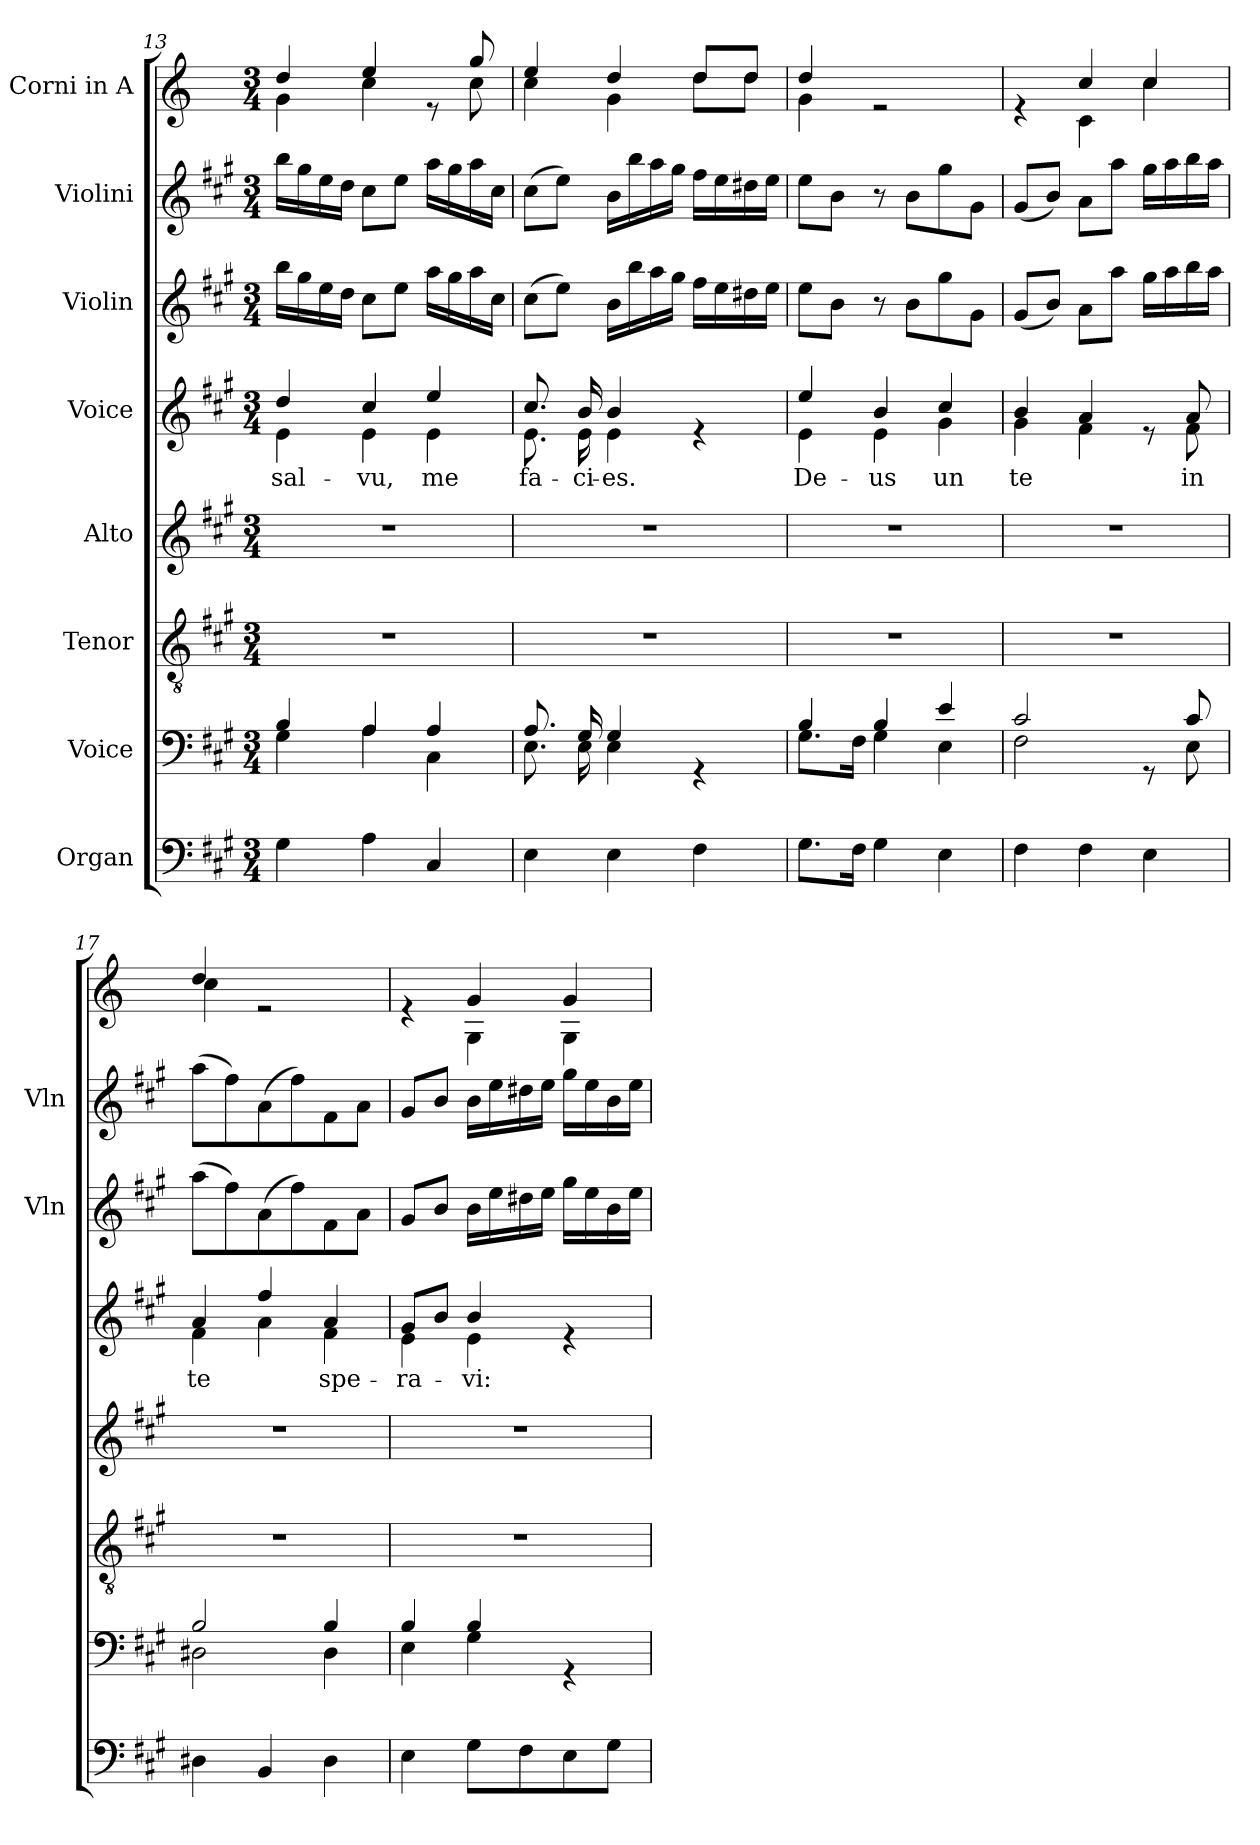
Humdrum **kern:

**kern	**kern	**kern	**kern	**kern	**text	**kern	**kern	**kern
*part8	*part7	*part6	*part5	*part4	*part4	*part3	*part2	*part1
*staff8	*staff7	*staff6	*staff5	*staff4	*staff4	*staff3	*staff2	*staff1
*I"Organ	*I"Voice	*I"Tenor	*I"Alto	*I"Voice	*	*I"Violin	*I"Violini	*I"Corni in A
*	*	*	*	*	*	*I'Vln	*I'Vln	*
*clefF4	*clefF4	*clefGv2	*clefG2	*clefG2	*	*clefG2	*clefG2	*clefG2
*	*	*	*	*	*	*	*	*ITrd2c3
*k[f#c#g#]	*k[f#c#g#]	*k[f#c#g#]	*k[f#c#g#]	*k[f#c#g#]	*	*k[f#c#g#]	*k[f#c#g#]	*k[f#c#g#]
*M3/4	*M3/4	*M3/4	*M3/4	*M3/4	*	*M3/4	*M3/4	*M3/4
=13	=13	=13	=13	=13	=13	=13	=13	=13
*	*^	*	*	*	*	*	*	*
!	!	!	!	!	!	!LO:LY:b	!	!	!
*	*	*	*	*	*^	*	*	*	*^
4G#\	4B/	4G#\	2.r	2.r	4dd/	4e\	sal-	16bb\LL	16bb\LL	4b/	4e\
.	.	.	.	.	.	.	.	16gg#\	16gg#\	.	.
.	.	.	.	.	.	.	.	16ee\	16ee\	.	.
.	.	.	.	.	.	.	.	16dd\JJ	16dd\JJ	.	.
!	!	!	!	!	!	!	!LO:LY:b	!	!	!	!
4A\	4A/	4A\	.	.	4cc#/	4e\	vu,	8cc#\L	8cc#\L	4cc#/	4a\
.	.	.	.	.	.	.	.	8ee\J	8ee\J	.	.
!	!	!	!	!	!	!	!LO:LY:b	!	!	!	!
4C#/	4A/	4C#\	.	.	4ee/	4e\	me	16aa\LL	16aa\LL	8re	8ryy
.	.	.	.	.	.	.	.	16gg#\	16gg#\	.	.
.	.	.	.	.	.	.	.	16aa\	16aa\	8ee/	8a\
.	.	.	.	.	.	.	.	16cc#\JJ	16cc#\JJ	.	.
=14	=14	=14	=14	=14	=14	=14	=14	=14	=14	=14	=14
!	!	!	!	!	!	!	!LO:LY:b	!	!	!	!
4E\	8.A/	8.E\	2.r	2.r	8.cc#/	8.e\	fa-	(8cc#\L	(8cc#\L	4cc#/	4a\
.	.	.	.	.	.	.	.	8ee\J)	8ee\J)	.	.
!	!	!	!	!	!	!	!LO:LY:b	!	!	!	!
.	16G#/	16E\	.	.	16b/	16e\	-ci-	.	.	.	.
!	!	!	!	!	!	!	!LO:LY:b	!	!	!	!
4E\	4G#/	4E\	.	.	4b/	4e\	-es.	16b\LL	16b\LL	4b/	4e\
.	.	.	.	.	.	.	.	16bb\	16bb\	.	.
.	.	.	.	.	.	.	.	16aa\	16aa\	.	.
.	.	.	.	.	.	.	.	16gg#\JJ	16gg#\JJ	.	.
4F#\	4rGG	4ryy	.	.	4re	4ryy	.	16ff#\LL	16ff#\LL	8b/L	8b\L
.	.	.	.	.	.	.	.	16ee\	16ee\	.	.
.	.	.	.	.	.	.	.	16dd#X\	16dd#X\	8b/J	8b\J
.	.	.	.	.	.	.	.	16ee\JJ	16ee\JJ	.	.
=15	=15	=15	=15	=15	=15	=15	=15	=15	=15	=15	=15
!	!	!	!	!	!	!	!LO:LY:b	!	!	!	!
8.G#\L	4B/	8.G#\L	2.r	2.r	4ee/	4e\	De-	8ee\L	8ee\L	4b/	4e\
.	.	.	.	.	.	.	.	8b\J	8b\J	.	.
16F#\Jk	.	16F#\Jk	.	.	.	.	.	.	.	.	.
!	!	!	!	!	!	!	!LO:LY:b	!	!	!	!
4G#\	4B/	4G#\	.	.	4b/	4e\	-us	8r	8r	2re	2ryy
.	.	.	.	.	.	.	.	8b\L	8b\L	.	.
!	!	!	!	!	!	!	!LO:LY:b	!	!	!	!
4E\	4e/	4E\	.	.	4cc#/	4g#\	un	8gg#\	8gg#\	.	.
.	.	.	.	.	.	.	.	8g#\J	8g#\J	.	.
=16	=16	=16	=16	=16	=16	=16	=16	=16	=16	=16	=16
!	!	!	!	!	!	!	!LO:LY:b	!	!	!	!
4F#\	2c#/	2F#\	2.r	2.r	4b/	4g#\	te	(8g#/L	(8g#/L	4re	4ryy
.	.	.	.	.	.	.	.	8b/J)	8b/J)	.	.
4F#\	.	.	.	.	4a/	4f#\	.	8a\L	8a\L	4a/	4A\
.	.	.	.	.	.	.	.	8aa\J	8aa\J	.	.
4E\	8rGG	8ryy	.	.	8re	8ryy	.	16gg#\LL	16gg#\LL	4a/	4a\
.	.	.	.	.	.	.	.	16aa\	16aa\	.	.
!	!	!	!	!	!	!	!LO:LY:b	!	!	!	!
.	8c#/	8E\	.	.	8a/	8f#\	in	16bb\	16bb\	.	.
.	.	.	.	.	.	.	.	16aa\JJ	16aa\JJ	.	.
!!LO:LB:g=z	!!
=17	=17	=17	=17	=17	=17	=17	=17	=17	=17	=17	=17
!	!	!	!	!	!	!	!LO:LY:b	!	!	!	!
4D#X\	2B/	2D#X\	2.r	2.r	4a/	4f#\	te	(8aa\L	(8aa\L	4b/	4a\
.	.	.	.	.	.	.	.	8ff#\)	8ff#\)	.	.
4BB/	.	.	.	.	4ff#/	4a\	.	(8a\	(8a\	2re	2ryy
.	.	.	.	.	.	.	.	8ff#\)	8ff#\)	.	.
!	!	!	!	!	!	!	!LO:LY:b	!	!	!	!
4D#\	4B/	4D#\	.	.	4a/	4f#\	spe-	8f#\	8f#\	.	.
.	.	.	.	.	.	.	.	8a\J	8a\J	.	.
=18	=18	=18	=18	=18	=18	=18	=18	=18	=18	=18	=18
!	!	!	!	!	!	!	!LO:LY:b	!	!	!	!
4E\	4B/	4E\	2.r	2.r	8g#/L	4e\	-ra-	8g#/L	8g#/L	4re	4ryy
.	.	.	.	.	8b/J	.	.	8b/J	8b/J	.	.
!	!	!	!	!	!	!	!LO:LY:b	!	!	!	!
8G#\L	4B/	4G#\	.	.	4b/	4e\	-vi:	16b\LL	16b\LL	4e/	4E\
.	.	.	.	.	.	.	.	16ee\	16ee\	.	.
8F#\	.	.	.	.	.	.	.	16dd#X\	16dd#X\	.	.
.	.	.	.	.	.	.	.	16ee\JJ	16ee\JJ	.	.
8E\	4rGG	4ryy	.	.	4re	4ryy	.	16gg#\LL	16gg#\LL	4e/	4E\
.	.	.	.	.	.	.	.	16ee\	16ee\	.	.
8G#\J	.	.	.	.	.	.	.	16b\	16b\	.	.
.	.	.	.	.	.	.	.	16ee\JJ	16ee\JJ	.	.
*	*v	*v	*	*	*v	*v	*	*	*	*v	*v
=	=	=	=	=	=	=	=	=
*-	*-	*-	*-	*-	*-	*-	*-	*-
